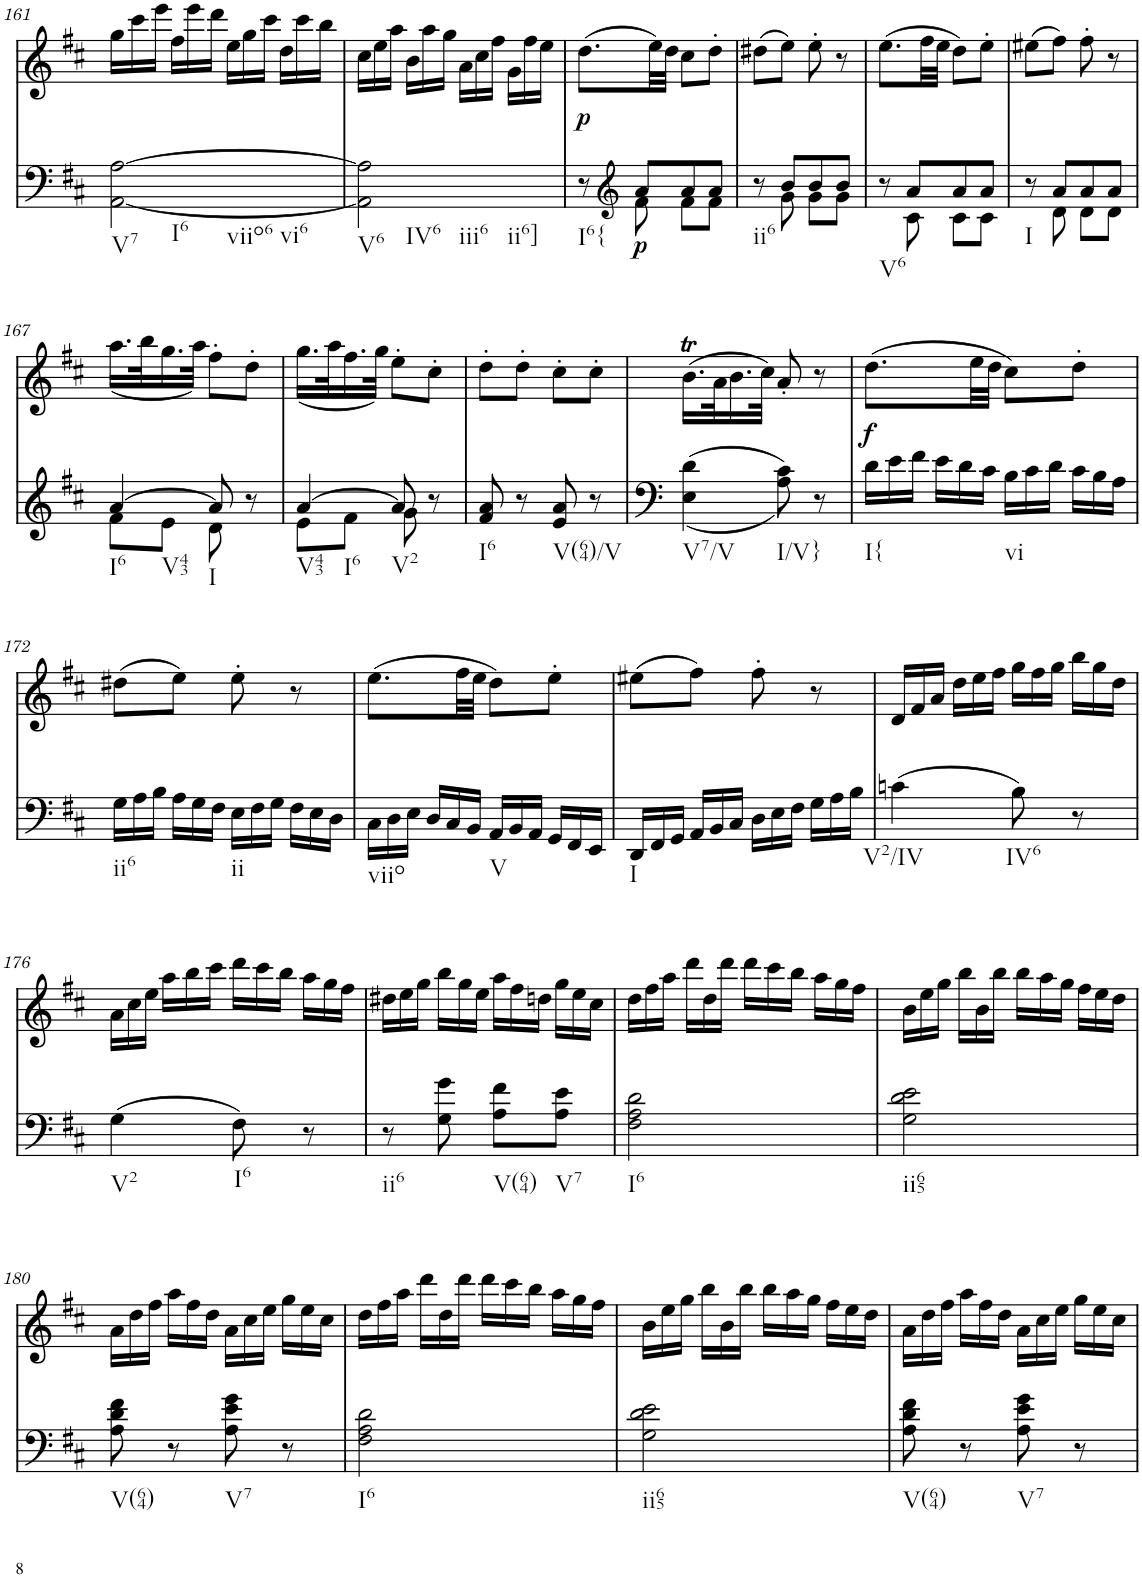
**kern	**dynam	**kern	**dynam
*part2	*part2	*part1	*part1
*staff2	*staff2	*staff1	*staff1
*I"Piano, unbenannt	*	*I"Piano, unbenannt	*
*I'Pno	*	*I'Pno	*
!!LO:PB:g=z
*clefF4	*	*clefG2	*
*k[f#c#]	*	*k[f#c#]	*
*M2/4	*	*M2/4	*
*	*	*Xtuplet	*
=161	=161	=161	=161
!LO:TX:b:t=V7	!	!	!
!LO:TX:b:t=I6	!	!	!
!LO:TX:b:t=viio6	!	!	!
!LO:TX:b:t=vi6	!	!	!
[2AA\ [2A\	.	24gg\LL	.
.	.	24ccc#\	.
.	.	24eee\JJ	.
.	.	24ff#\LL	.
.	.	24eee\	.
.	.	24ddd\JJ	.
.	.	24ee\LL	.
.	.	24gg\	.
.	.	24ccc#\JJ	.
.	.	24dd\LL	.
.	.	24ccc#\	.
.	.	24bb\JJ	.
=162	=162	=162	=162
!LO:TX:b:t=V6	!	!	!
!LO:TX:b:t=IV6	!	!	!
!LO:TX:b:t=iii6	!	!	!
!LO:TX:b:t=ii6]	!	!	!
2AA\] 2A\]	.	24cc#\LL	.
.	.	24ee\	.
.	.	24aa\JJ	.
.	.	24b\LL	.
.	.	24aa\	.
.	.	24gg\JJ	.
.	.	24a\LL	.
.	.	24cc#\	.
.	.	24ff#\JJ	.
.	.	24g\LL	.
.	.	24ff#\	.
.	.	24ee\JJ	.
=163	=163	=163	=163
*^	*	*	*
!LO:TX:b:t=I6{	!	!	!	!
!	!	!	!	!LO:DY:b
8r	8ryy	.	(8.dd\L	p
*clefG2	*	*	*	*
!	!	!LO:DY:b	!	!
8a/L	8f#\	p	.	.
.	.	.	32ee\LL)	.
.	.	.	32dd\JJJ	.
8a/	8f#\L	.	8cc#\L	.
8a/J	8f#\J	.	8dd'\J	.
=164	=164	=164	=164	=164
!LO:TX:b:t=ii6	!	!	!	!
8r	8ryy	.	(8dd#X\L	.
8b/L	8g\	.	8ee\J)	.
8b/	8g\L	.	8ee'\	.
8b/J	8g\J	.	8r	.
=165	=165	=165	=165	=165
!LO:TX:b:t=V6	!	!	!	!
8r	8ryy	.	(8.ee\L	.
8a/L	8c#\	.	.	.
.	.	.	32ff#\LL	.
.	.	.	32ee\JJJ	.
8a/	8c#\L	.	8dd\L)	.
8a/J	8c#\J	.	8ee'\J	.
=166	=166	=166	=166	=166
!LO:TX:b:t=I	!	!	!	!
8r	8ryy	.	(8ee#X\L	.
8a/L	8d\	.	8ff#\J)	.
8a/	8d\L	.	8ff#'\	.
8a/J	8d\J	.	8r	.
!!LO:LB:g=z
=167	=167	=167	=167	=167
!LO:TX:b:t=I6	!	!	!	!
!LO:TX:b:t=V43	!	!	!	!
[4a/	8f#\L	.	(<16.aa\LL	.
.	.	.	32bb\K	.
.	8e\J	.	16.gg\	.
.	.	.	32aa\JJk)	.
!LO:TX:b:t=I	!	!	!	!
8a/]	8d\	.	8ff#'\L	.
8r	8ryy	.	8dd'\J	.
=168	=168	=168	=168	=168
!LO:TX:b:t=V43	!	!	!	!
!LO:TX:b:t=I6	!	!	!	!
[4a/	8e\L	.	(<16.gg\LL	.
.	.	.	32aa\K	.
.	8f#\J	.	16.ff#\	.
.	.	.	32gg\JJk)	.
!LO:TX:b:t=V2	!	!	!	!
8a/]	8g\	.	8ee'\L	.
8r	8ryy	.	8cc#'\J	.
=169	=169	=169	=169	=169
!LO:TX:b:t=I6	!	!	!	!
*v	*v	*	*	*
8f#/ 8a/	.	8dd'\L	.
8r	.	8dd'\J	.
!LO:TX:b:t=V(64)/V	!	!	!
8e/ 8a/	.	8cc#'\L	.
8r	.	8cc#'\J	.
=170	=170	=170	=170
!LO:TX:b:t=V7/V	!	!	!
(<(4E\ 4d\	.	(16.bT\LL	.
.	.	32a\K	.
.	.	16.b\	.
.	.	32cc#\JJk)	.
!LO:TX:b:t=I/V}	!	!	!
8A\ 8c#\))	.	8a'/	.
8r	.	8r	.
=171	=171	=171	=171
*Xtuplet	*	*	*
!LO:TX:b:t=I{	!	!	!
!	!	!	!LO:DY:b
24d\LL	.	(8.dd\L	f
24e\	.	.	.
24f#\JJ	.	.	.
24e\LL	.	.	.
24d\	.	.	.
.	.	32ee\LL	.
24c#\JJ	.	.	.
.	.	32dd\JJJ	.
!LO:TX:b:t=vi	!	!	!
24B\LL	.	8cc#\L)	.
24c#\	.	.	.
24d\JJ	.	.	.
24c#\LL	.	8dd'\J	.
24B\	.	.	.
24A\JJ	.	.	.
!!LO:LB:g=z
=172	=172	=172	=172
!LO:TX:b:t=ii6	!	!	!
24G\LL	.	(8dd#X\L	.
24A\	.	.	.
24B\JJ	.	.	.
24A\LL	.	8ee\J)	.
24G\	.	.	.
24F#\JJ	.	.	.
!LO:TX:b:t=ii	!	!	!
24E\LL	.	8ee'\	.
24F#\	.	.	.
24G\JJ	.	.	.
24F#\LL	.	8r	.
24E\	.	.	.
24D\JJ	.	.	.
=173	=173	=173	=173
!LO:TX:b:t=viio	!	!	!
24C#\LL	.	(8.ee\L	.
24D\	.	.	.
24E\JJ	.	.	.
24D/LL	.	.	.
24C#/	.	.	.
.	.	32ff#\LL	.
24BB/JJ	.	.	.
.	.	32ee\JJJ	.
!LO:TX:b:t=V	!	!	!
24AA/LL	.	8dd\L)	.
24BB/	.	.	.
24AA/JJ	.	.	.
24GG/LL	.	8ee'\J	.
24FF#/	.	.	.
24EE/JJ	.	.	.
=174	=174	=174	=174
!LO:TX:b:t=I	!	!	!
24DD/LL	.	(8ee#X\L	.
24FF#/	.	.	.
24GG/JJ	.	.	.
24AA/LL	.	8ff#\J)	.
24BB/	.	.	.
24C#/JJ	.	.	.
24D\LL	.	8ff#'\	.
24E\	.	.	.
24F#\JJ	.	.	.
24G\LL	.	8r	.
24A\	.	.	.
24B\JJ	.	.	.
=175	=175	=175	=175
!LO:TX:b:t=V2/IV	!	!	!
(4cn\	.	24d/LL	.
.	.	24f#/	.
.	.	24a/JJ	.
.	.	24dd\LL	.
.	.	24ee\	.
.	.	24ff#\JJ	.
!LO:TX:b:t=IV6	!	!	!
8B\)	.	24gg\LL	.
.	.	24ff#\	.
.	.	24gg\JJ	.
8r	.	24bb\LL	.
.	.	24gg\	.
.	.	24dd\JJ	.
!!LO:LB:g=z
=176	=176	=176	=176
!LO:TX:b:t=V2	!	!	!
(4G\	.	24a\LL	.
.	.	24cc#\	.
.	.	24ee\JJ	.
.	.	24aa\LL	.
.	.	24bb\	.
.	.	24ccc#\JJ	.
!LO:TX:b:t=I6	!	!	!
8F#\)	.	24ddd\LL	.
.	.	24ccc#\	.
.	.	24bb\JJ	.
8r	.	24aa\LL	.
.	.	24gg\	.
.	.	24ff#\JJ	.
=177	=177	=177	=177
!LO:TX:b:t=ii6	!	!	!
8r	.	24dd#X\LL	.
.	.	24ee\	.
.	.	24gg\JJ	.
8G\ 8g\	.	24bb\LL	.
.	.	24gg\	.
.	.	24ee\JJ	.
!LO:TX:b:t=V(64)	!	!	!
8A\ 8f#\L	.	24aa\LL	.
.	.	24ff#\	.
.	.	24ddn\JJ	.
!LO:TX:b:t=V7	!	!	!
8A\ 8e\J	.	24gg\LL	.
.	.	24ee\	.
.	.	24cc#\JJ	.
=178	=178	=178	=178
!LO:TX:b:t=I6	!	!	!
2F#\ 2A\ 2d\	.	24dd\LL	.
.	.	24ff#\	.
.	.	24aa\JJ	.
.	.	24ddd\LL	.
.	.	24dd\	.
.	.	24ddd\JJ	.
.	.	24ddd\LL	.
.	.	24ccc#\	.
.	.	24bb\JJ	.
.	.	24aa\LL	.
.	.	24gg\	.
.	.	24ff#\JJ	.
=179	=179	=179	=179
!LO:TX:b:t=ii65	!	!	!
2G\ 2d\ 2e\	.	24b\LL	.
.	.	24ee\	.
.	.	24gg\JJ	.
.	.	24bb\LL	.
.	.	24b\	.
.	.	24bb\JJ	.
.	.	24bb\LL	.
.	.	24aa\	.
.	.	24gg\JJ	.
.	.	24ff#\LL	.
.	.	24ee\	.
.	.	24dd\JJ	.
!!LO:LB:g=z
=180	=180	=180	=180
!LO:TX:b:t=V(64)	!	!	!
8A\ 8d\ 8f#\	.	24a\LL	.
.	.	24dd\	.
.	.	24ff#\JJ	.
8r	.	24aa\LL	.
.	.	24ff#\	.
.	.	24dd\JJ	.
!LO:TX:b:t=V7	!	!	!
8A\ 8e\ 8g\	.	24a\LL	.
.	.	24cc#\	.
.	.	24ee\JJ	.
8r	.	24gg\LL	.
.	.	24ee\	.
.	.	24cc#\JJ	.
=181	=181	=181	=181
!LO:TX:b:t=I6	!	!	!
2F#\ 2A\ 2d\	.	24dd\LL	.
.	.	24ff#\	.
.	.	24aa\JJ	.
.	.	24ddd\LL	.
.	.	24dd\	.
.	.	24ddd\JJ	.
.	.	24ddd\LL	.
.	.	24ccc#\	.
.	.	24bb\JJ	.
.	.	24aa\LL	.
.	.	24gg\	.
.	.	24ff#\JJ	.
=182	=182	=182	=182
!LO:TX:b:t=ii65	!	!	!
2G\ 2d\ 2e\	.	24b\LL	.
.	.	24ee\	.
.	.	24gg\JJ	.
.	.	24bb\LL	.
.	.	24b\	.
.	.	24bb\JJ	.
.	.	24bb\LL	.
.	.	24aa\	.
.	.	24gg\JJ	.
.	.	24ff#\LL	.
.	.	24ee\	.
.	.	24dd\JJ	.
=183	=183	=183	=183
!LO:TX:b:t=V(64)	!	!	!
8A\ 8d\ 8f#\	.	24a\LL	.
.	.	24dd\	.
.	.	24ff#\JJ	.
8r	.	24aa\LL	.
.	.	24ff#\	.
.	.	24dd\JJ	.
!LO:TX:b:t=V7	!	!	!
8A\ 8e\ 8g\	.	24a\LL	.
.	.	24cc#\	.
.	.	24ee\JJ	.
8r	.	24gg\LL	.
.	.	24ee\	.
.	.	24cc#\JJ	.
=	=	=	=
*-	*-	*-	*-
